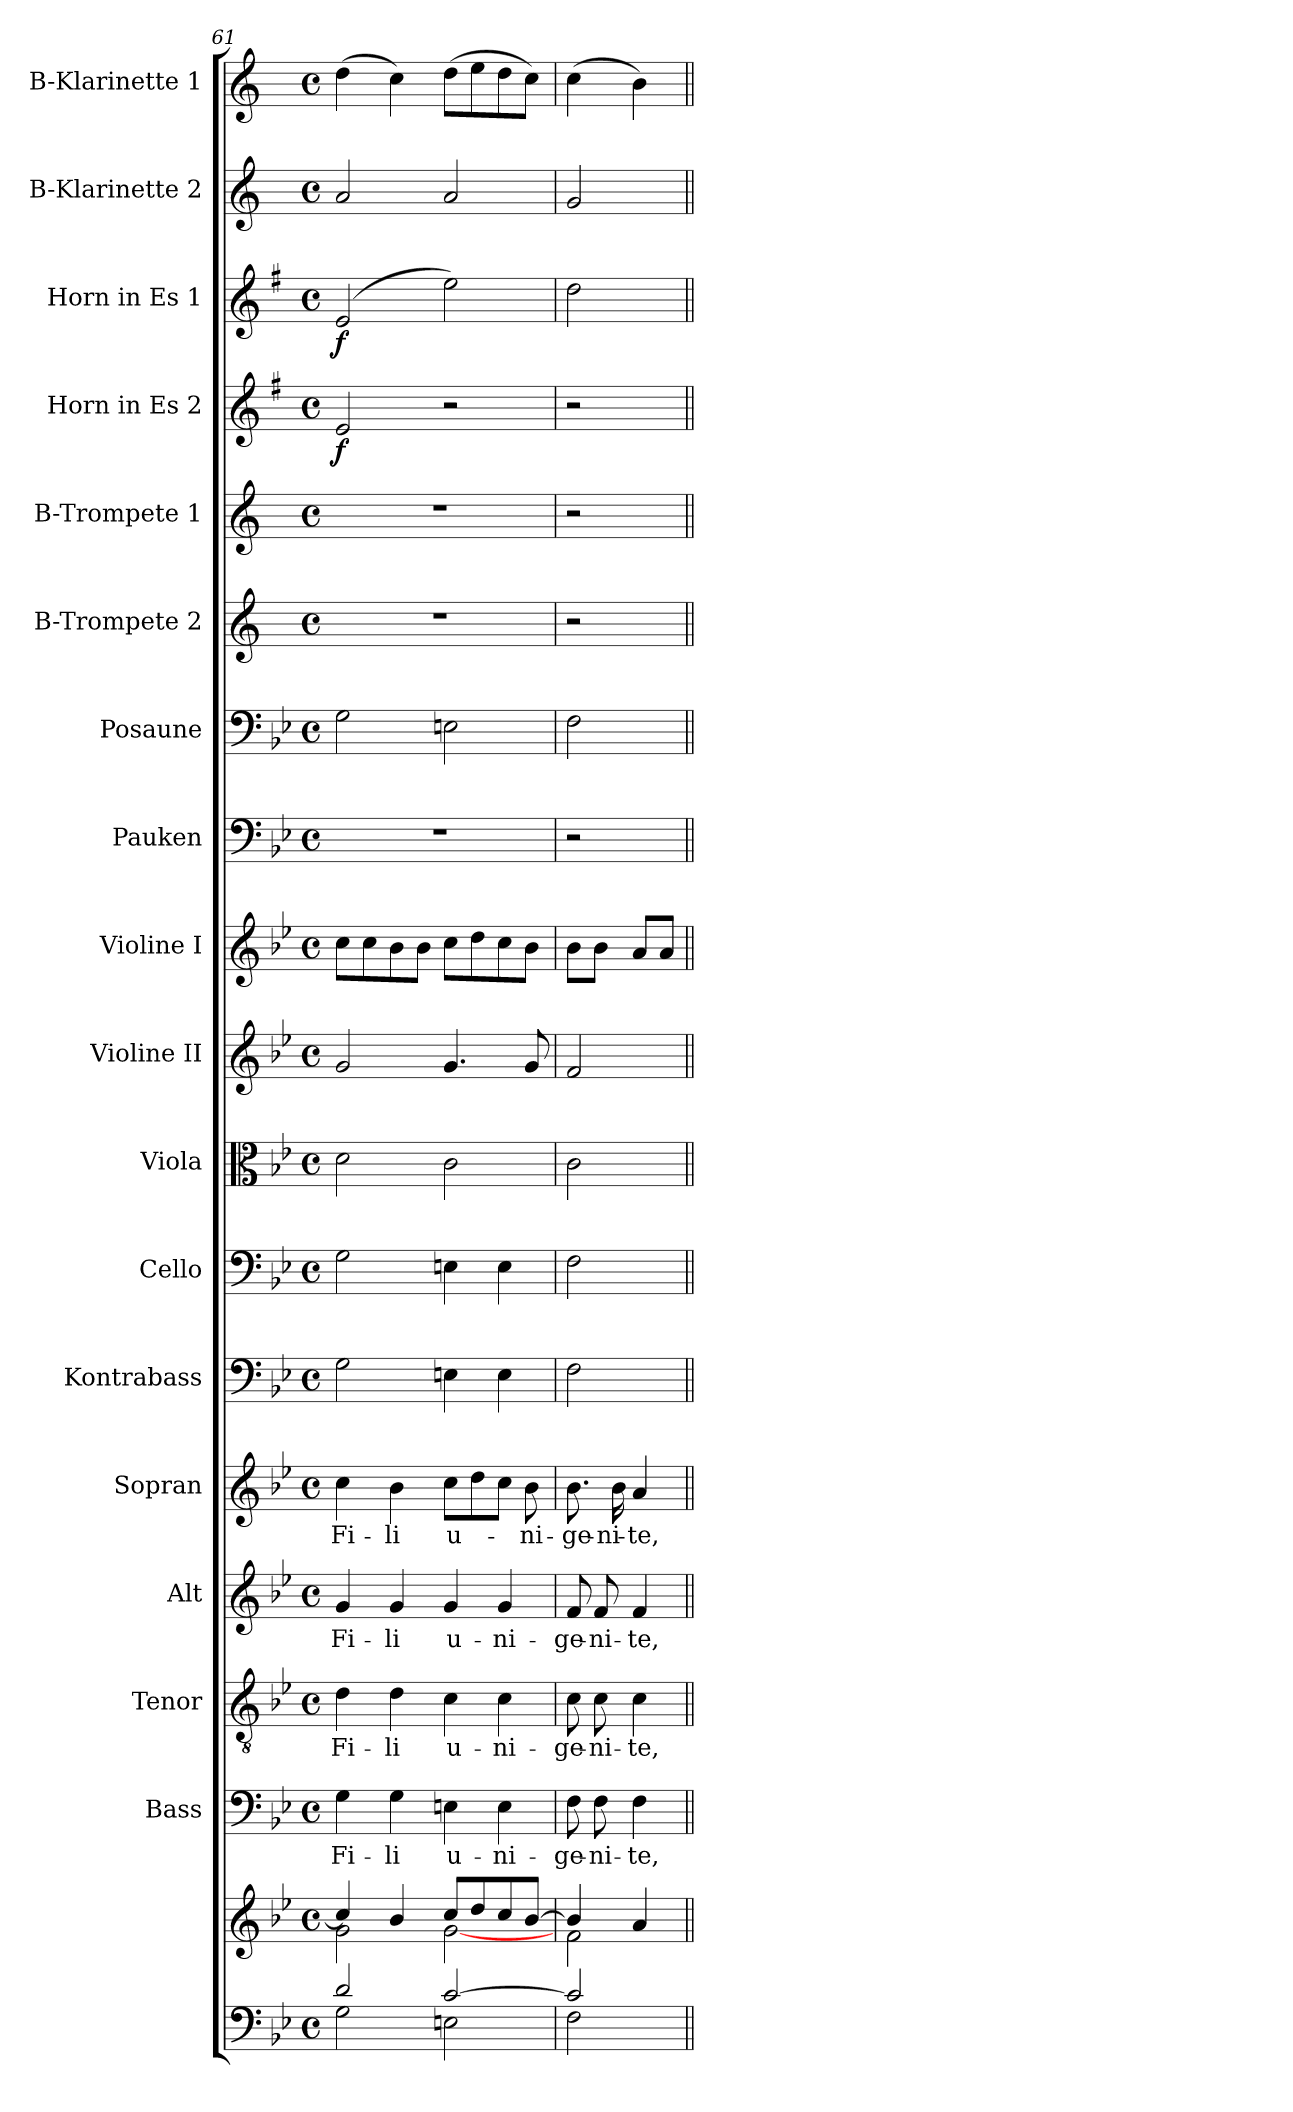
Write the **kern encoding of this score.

**kern	**kern	**kern	**text	**kern	**text	**kern	**text	**kern	**text	**kern	**kern	**kern	**kern	**kern	**kern	**kern	**kern	**kern	**kern	**dynam	**kern	**dynam	**kern	**kern
*part18	*part18	*part17	*part17	*part16	*part16	*part15	*part15	*part14	*part14	*part13	*part12	*part11	*part10	*part9	*part8	*part7	*part6	*part5	*part4	*part4	*part3	*part3	*part2	*part1
*staff19	*staff18	*staff17	*staff17	*staff16	*staff16	*staff15	*staff15	*staff14	*staff14	*staff13	*staff12	*staff11	*staff10	*staff9	*staff8	*staff7	*staff6	*staff5	*staff4	*staff4	*staff3	*staff3	*staff2	*staff1
*	*	*I"Bass	*	*I"Tenor	*	*I"Alt	*	*I"Sopran	*	*I"Kontrabass	*I"Cello	*I"Viola	*I"Violine II	*I"Violine I	*I"Pauken	*I"Posaune	*I"B-Trompete 2	*I"B-Trompete 1	*I"Horn in Es 2	*	*I"Horn in Es 1	*	*I"B-Klarinette 2	*I"B-Klarinette 1
*	*	*I'B.	*	*I'T.	*	*I'A.	*	*I'S.	*	*I'Kb.	*	*I'Vla.	*I'Vl. II	*I'Vl. I	*I'Pk.	*I'Pos.	*I'B Trp. 2	*I'B Trp. 1	*	*	*	*	*I'B Kl. 2	*I'B Kl. 1
*clefF4	*clefG2	*clefF4	*	*clefGv2	*	*clefG2	*	*clefG2	*	*clefF4	*clefF4	*clefC3	*clefG2	*clefG2	*clefF4	*clefF4	*clefG2	*clefG2	*clefG2	*	*clefG2	*	*clefG2	*clefG2
*	*	*	*	*	*	*	*	*	*	*ITrd7c12	*	*	*	*	*	*	*ITrd1c2	*ITrd1c2	*ITrd5c9	*	*ITrd5c9	*	*ITrd1c2	*ITrd1c2
*k[b-e-]	*k[b-e-]	*k[b-e-]	*	*k[b-e-]	*	*k[b-e-]	*	*k[b-e-]	*	*k[b-e-]	*k[b-e-]	*k[b-e-]	*k[b-e-]	*k[b-e-]	*k[b-e-]	*k[b-e-]	*k[b-e-]	*k[b-e-]	*k[b-e-]	*	*k[b-e-]	*	*k[b-e-]	*k[b-e-]
*B-:	*B-:	*B-:	*	*B-:	*	*B-:	*	*B-:	*	*B-:	*B-:	*B-:	*B-:	*B-:	*B-:	*B-:	*B-:	*B-:	*B-:	*	*B-:	*	*B-:	*B-:
*M4/4	*M4/4	*M4/4	*	*M4/4	*	*M4/4	*	*M4/4	*	*M4/4	*M4/4	*M4/4	*M4/4	*M4/4	*M4/4	*M4/4	*M4/4	*M4/4	*M4/4	*	*M4/4	*	*M4/4	*M4/4
*met(c)	*met(c)	*met(c)	*	*met(c)	*	*met(c)	*	*met(c)	*	*met(c)	*met(c)	*met(c)	*met(c)	*met(c)	*met(c)	*met(c)	*met(c)	*met(c)	*met(c)	*	*met(c)	*	*met(c)	*met(c)
=61	=61	=61	=61	=61	=61	=61	=61	=61	=61	=61	=61	=61	=61	=61	=61	=61	=61	=61	=61	=61	=61	=61	=61	=61
*^	*^	*	*	*	*	*	*	*	*	*	*	*	*	*	*	*	*	*	*	*	*	*	*	*
!	!	!	!	!	!LO:LY:b	!	!LO:LY:b	!	!LO:LY:b	!	!LO:LY:b	!	!	!	!	!	!	!	!	!	!	!LO:DY:b	!	!LO:DY:b	!	!
2d/	2G\	4cc/]	2g\	4G\	Fi-	4d\	Fi-	4g/	Fi-	4cc\	Fi-	2GG\	2G\	2d\	2g/	8cc\L	1r	2G\	1r	1r	2G/	f	(2G/	f	2g/	(>4cc\
.	.	.	.	.	.	.	.	.	.	.	.	.	.	.	.	8cc\	.	.	.	.	.	.	.	.	.	.
!	!	!	!	!	!LO:LY:b	!	!LO:LY:b	!	!LO:LY:b	!	!LO:LY:b	!	!	!	!	!	!	!	!	!	!	!	!	!	!	!
.	.	4b-/	.	4G\	-li	4d\	-li	4g/	-li	4b-\	-li	.	.	.	.	8b-\	.	.	.	.	.	.	.	.	.	4b-\)
.	.	.	.	.	.	.	.	.	.	.	.	.	.	.	.	8b-\J	.	.	.	.	.	.	.	.	.	.
!	!	!	!	!	!LO:LY:b	!	!LO:LY:b	!	!LO:LY:b	!	!LO:LY:b	!	!	!	!	!	!	!	!	!	!	!	!	!	!	!
[>2c/	2En\	8cc/L	[<2g\	4En\	u-	4c\	u-	4g/	u-	8cc\L	u-	4EEn\	4En\	2c\	4.g/	8cc\L	.	2En\	.	.	2r	.	2g\)	.	2g/	(>8cc\L
.	.	8dd/	.	.	.	.	.	.	.	8dd\	.	.	.	.	.	8dd\	.	.	.	.	.	.	.	.	.	8dd\
!	!	!	!	!	!LO:LY:b	!	!LO:LY:b	!	!LO:LY:b	!	!	!	!	!	!	!	!	!	!	!	!	!	!	!	!	!
.	.	8cc/	.	4E\	-ni-	4c\	-ni-	4g/	-ni-	8cc\J	.	4EE\	4E\	.	.	8cc\	.	.	.	.	.	.	.	.	.	8cc\
!	!	!	!	!	!	!	!	!	!	!	!LO:LY:b	!	!	!	!	!	!	!	!	!	!	!	!	!	!	!
.	.	[>8b-/J	.	.	.	.	.	.	.	8b-\	-ni-	.	.	.	8g/	8b-\J	.	.	.	.	.	.	.	.	.	8b-\J)
=62	=62	=62	=62	=62	=62	=62	=62	=62	=62	=62	=62	=62	=62	=62	=62	=62	=62	=62	=62	=62	=62	=62	=62	=62	=62	=62
!	!	!	!	!	!LO:LY:b	!	!LO:LY:b	!	!LO:LY:b	!	!LO:LY:b	!	!	!	!	!	!	!	!	!	!	!	!	!	!	!
2c/]	2F\	4b-/]	2f\	8F\	-ge-	8c\	-ge-	8f/	-ge-	8.b-\	-ge-	2FF\	2F\	2c\	2f/	8b-\L	2r	2F\	2r	2r	2r	.	2f\	.	2f/	(>4b-\
!	!	!	!	!	!LO:LY:b	!	!LO:LY:b	!	!LO:LY:b	!	!	!	!	!	!	!	!	!	!	!	!	!	!	!	!	!
.	.	.	.	8F\	-ni-	8c\	-ni-	8f/	-ni-	.	.	.	.	.	.	8b-\J	.	.	.	.	.	.	.	.	.	.
!	!	!	!	!	!	!	!	!	!	!	!LO:LY:b	!	!	!	!	!	!	!	!	!	!	!	!	!	!	!
.	.	.	.	.	.	.	.	.	.	16b-\	-ni-	.	.	.	.	.	.	.	.	.	.	.	.	.	.	.
!	!	!	!	!	!LO:LY:b	!	!LO:LY:b	!	!LO:LY:b	!	!LO:LY:b	!	!	!	!	!	!	!	!	!	!	!	!	!	!	!
.	.	4a/	.	4F\	-te,	4c\	-te,	4f/	-te,	4a/	-te,	.	.	.	.	8a/L	.	.	.	.	.	.	.	.	.	4a\)
.	.	.	.	.	.	.	.	.	.	.	.	.	.	.	.	8a/J	.	.	.	.	.	.	.	.	.	.
*v	*v	*	*	*	*	*	*	*	*	*	*	*	*	*	*	*	*	*	*	*	*	*	*	*	*	*
*	*v	*v	*	*	*	*	*	*	*	*	*	*	*	*	*	*	*	*	*	*	*	*	*	*	*
=||	=||	=||	=||	=||	=||	=||	=||	=||	=||	=||	=||	=||	=||	=||	=||	=||	=||	=||	=||	=||	=||	=||	=||	=||
*-	*-	*-	*-	*-	*-	*-	*-	*-	*-	*-	*-	*-	*-	*-	*-	*-	*-	*-	*-	*-	*-	*-	*-	*-
